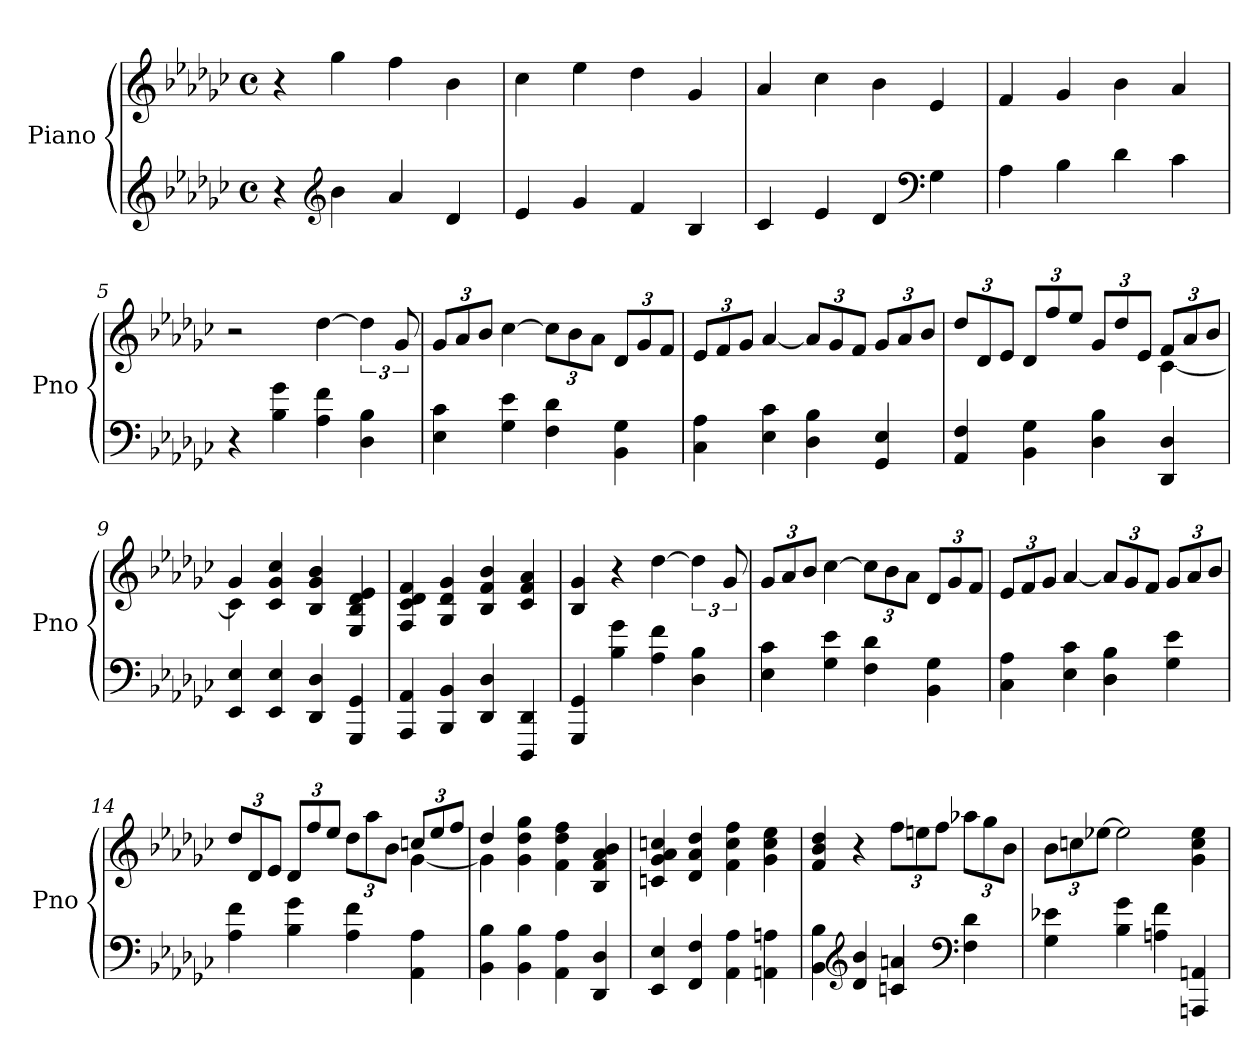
**kern	**kern
*part2	*part1
*staff2	*staff1
*I"Piano	*I"Piano
*I'Pno	*I'Pno
*clefG2	*clefG2
*k[b-e-a-d-g-c-]	*k[b-e-a-d-g-c-]
*M4/4	*M4/4
*met(c)	*met(c)
=1	=1
4r	4r
*clefG2	*
4b-\	4gg-\
4a-/	4ff\
4d-/	4b-\
=2	=2
4e-/	4cc-\
4g-/	4ee-\
4f/	4dd-\
4B-/	4g-/
=3	=3
4c-/	4a-/
4e-/	4cc-\
4d-/	4b-\
*clefF4	*
4G-\	4e-/
=4	=4
4A-\	4f/
4B-\	4g-/
4d-\	4b-\
4c-\	4a-/
=5	=5
4r	2r
4B-\ 4g-\	.
4A-\ 4f\	[4dd-\
4D-\ 4B-\	6dd-\]
.	12g-/
!!LO:LB:g=z
=6	=6
*	*Xbrackettup
4E-\ 4c-\	12g-/L
.	12a-/
.	12b-/J
4G-\ 4e-\	[4cc-\
4F\ 4d-\	12cc-\L]
.	12b-\
.	12a-\J
4BB-\ 4G-\	12d-/L
.	12g-/
.	12f/J
=7	=7
4C-\ 4A-\	12e-/L
.	12f/
.	12g-/J
4E-\ 4c-\	[4a-/
4D-\ 4B-\	12a-/L]
.	12g-/
.	12f/J
4GG-/ 4E-/	12g-/L
.	12a-/
.	12b-/J
=8	=8
*	*^
4AA-/ 4F/	12dd-/L	2.ryy
.	12d-/	.
.	12e-/J	.
4BB-\ 4G-\	12d-/L	.
.	12ff/	.
.	12ee-/J	.
4D-\ 4B-\	12g-/L	.
.	12dd-/	.
.	12e-/J	.
4DD-/ 4D-/	12f/L	[4c-\
.	12a-/	.
.	12b-/J	.
!!LO:LB:g=z	!!
=9	=9	=9
4EE-/ 4E-/	4g-/	4c-\]
4EE-/ 4E-/	4c-/ 4g-/ 4cc-/	2.ryy
4DD-/ 4D-/	4B-/ 4g-/ 4b-/	.
4GGG-/ 4GG-/	4E-/ 4B-/ 4d-/ 4e-/	.
*	*v	*v
=10	=10
4AAA-/ 4AA-/	4F/ 4c-/ 4d-/ 4f/
4BBB-/ 4BB-/	4G-/ 4d-/ 4g-/
4DD-/ 4D-/	4B-/ 4f/ 4b-/
4DDD-/ 4DD-/	4c-/ 4f/ 4a-/
=11	=11
4GGG-/ 4GG-/	4B-/ 4g-/
4B-\ 4g-\	4r
4A-\ 4f\	[4dd-\
*	*brackettup
4D-\ 4B-\	6dd-\]
.	12g-/
=12	=12
*	*Xbrackettup
4E-\ 4c-\	12g-/L
.	12a-/
.	12b-/J
4G-\ 4e-\	[4cc-\
4F\ 4d-\	12cc-\L]
.	12b-\
.	12a-\J
4BB-\ 4G-\	12d-/L
.	12g-/
.	12f/J
=13	=13
4C-\ 4A-\	12e-/L
.	12f/
.	12g-/J
4E-\ 4c-\	[4a-/
4D-\ 4B-\	12a-/L]
.	12g-/
.	12f/J
4G-\ 4e-\	12g-/L
.	12a-/
.	12b-/J
!!LO:LB:g=z
=14	=14
*	*^
4A-\ 4f\	12dd-/L	2.ryy
.	12d-/	.
.	12e-/J	.
4B-\ 4g-\	12d-/L	.
.	12ff/	.
.	12ee-/J	.
4A-\ 4f\	12dd-\L	.
.	12aa-\	.
.	12b-\J	.
4AA-\ 4A-\	12ccn/L	[4g-\
.	12ee-/	.
.	12ff/J	.
=15	=15	=15
4BB-\ 4B-\	4dd-/	4g-\]
4BB-\ 4B-\	4g-\ 4dd-\ 4gg-\	2.ryy
4AA-\ 4A-\	4f\ 4dd-\ 4ff\	.
4DD-/ 4D-/	4B-/ 4f/ 4a-/ 4b-/	.
*	*v	*v
=16	=16
4EE-/ 4E-/	4cn/ 4g-/ 4a-/ 4ccn/
4FF/ 4F/	4d-/ 4a-/ 4dd-/
4AA-\ 4A-\	4f\ 4cc\ 4ff\
4AAn\ 4An\	4g-\ 4cc\ 4ee-\
=17	=17
4BB-\ 4B-\	4f/ 4b-/ 4dd-/
*clefG2	*
4d-/ 4b-/	4r
4cn/ 4an/	12ff\L
.	12een\
.	12ff\J
*clefF4	*
4F\ 4d-\	12aa-X\L
.	12gg-\
.	12b-\J
!!LO:LB:g=z
=18	=18
4G-\ 4e-X\	12b-\L
.	12ccn\
.	[12ee-X\J
4B-\ 4g-\	2ee-\]
4An\ 4f\	.
4AAAn/ 4AAn/	4g-\ 4cc\ 4ee-\
=	=
*-	*-
